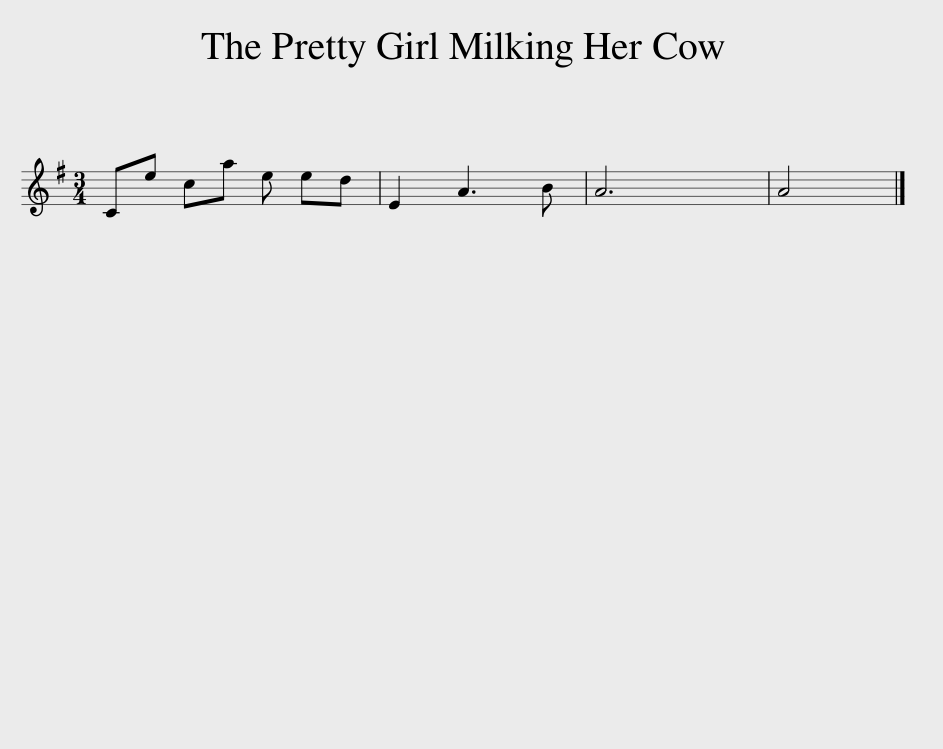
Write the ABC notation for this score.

X:1
L:1/8
M:3/4
I:linebreak $
K:G
V:1 treble
V:1
 Ce ca e ed | E2 A3 B | A6 | A4 |] %4
